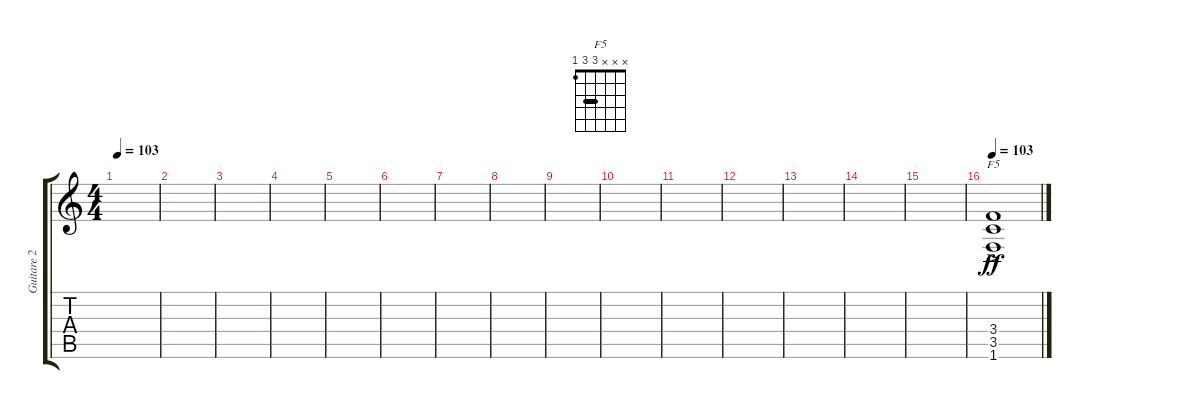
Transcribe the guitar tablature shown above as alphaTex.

\track ("Guitare 2" "Guitare 2") {instrument distortionguitar}
\staff {score tabs}
\tuning (E4 B3 G3 D3 A2 E2) {hide}
\chord ("F5" x x x 3 3 1) {barre 3}
\ts (4 4)
\tempo 103
\clef g2
\ks c
|
|
|
|
|
|
|
|
|
|
|
|
|
|
|
\tempo 103
(3.4 3.5 1.6{ac}).1{ch "F5" dy ff volume 10 instrument distortionguitar}
